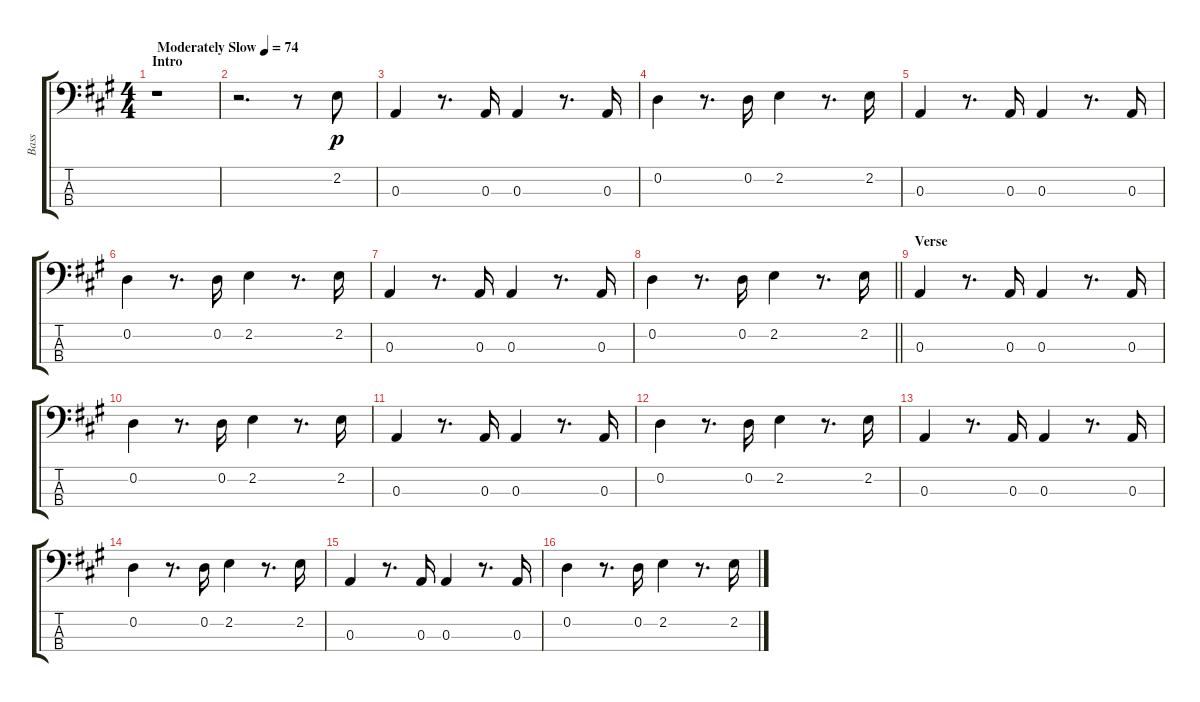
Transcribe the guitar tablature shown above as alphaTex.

\track ("Bass" "Bass") {instrument electricbassfinger}
\staff {score tabs}
\tuning (G2 D2 A1 E1) {hide}
\ts (4 4)
\section ("" "Intro")
\tempo (74 "Moderately Slow")
\clef f4
\ks a
r.1{dy p instrument electricbassfinger} |
r.2{d} r.8 2.2.8 |
0.3.4 r.8{d} 0.3.16 0.3.4 r.8{d} 0.3.16 |
0.2.4 r.8{d} 0.2.16 2.2.4 r.8{d} 2.2.16 |
0.3.4 r.8{d} 0.3.16 0.3.4 r.8{d} 0.3.16 |
0.2.4 r.8{d} 0.2.16 2.2.4 r.8{d} 2.2.16 |
0.3.4 r.8{d} 0.3.16 0.3.4 r.8{d} 0.3.16 |
\barLineRight lightlight
0.2.4 r.8{d} 0.2.16 2.2.4 r.8{d} 2.2.16 |
\section ("" "Verse")
0.3.4 r.8{d} 0.3.16 0.3.4 r.8{d} 0.3.16 |
0.2.4 r.8{d} 0.2.16 2.2.4 r.8{d} 2.2.16 |
0.3.4 r.8{d} 0.3.16 0.3.4 r.8{d} 0.3.16 |
0.2.4 r.8{d} 0.2.16 2.2.4 r.8{d} 2.2.16 |
0.3.4 r.8{d} 0.3.16 0.3.4 r.8{d} 0.3.16 |
0.2.4 r.8{d} 0.2.16 2.2.4 r.8{d} 2.2.16 |
0.3.4 r.8{d} 0.3.16 0.3.4 r.8{d} 0.3.16 |
0.2.4 r.8{d} 0.2.16 2.2.4 r.8{d} 2.2.16
